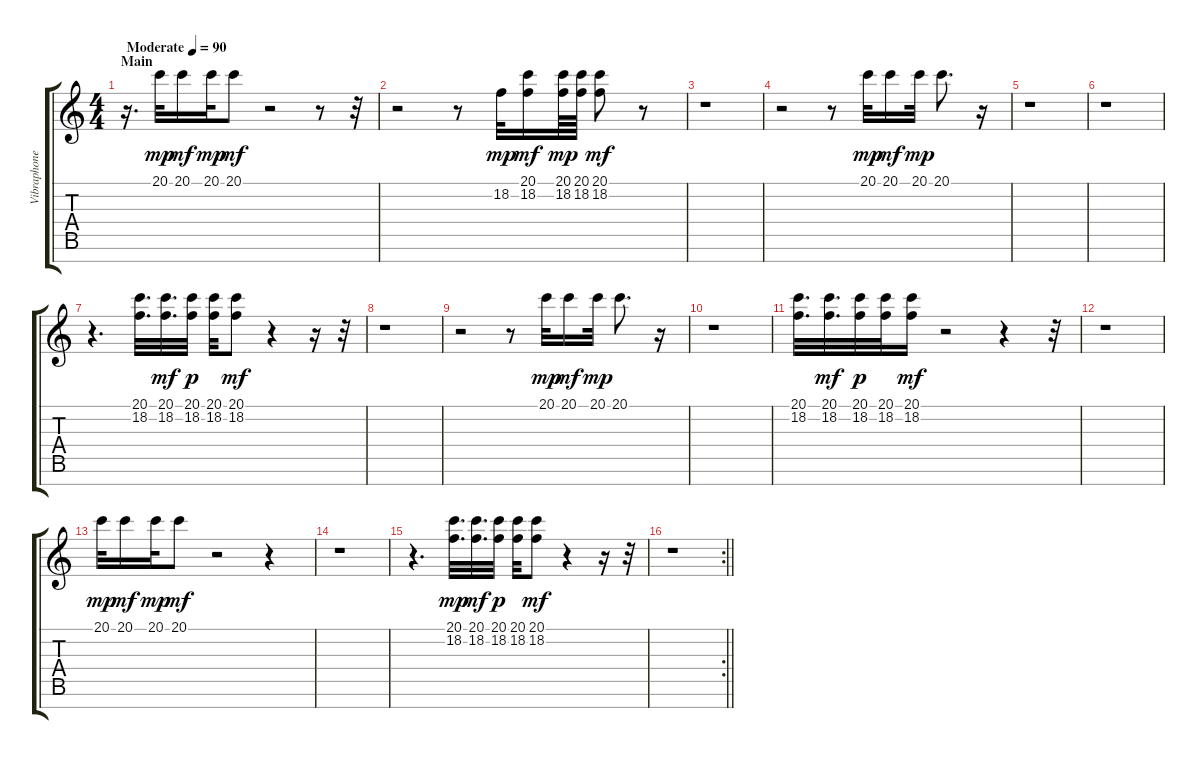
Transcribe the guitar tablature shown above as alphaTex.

\track ("Vibraphone" "Vibraphone") {instrument vibraphone}
\staff {score tabs}
\tuning (E4 B3 G3 D3 A2 E2 B1) {hide}
\ts (4 4)
\section ("" "Main")
\tempo (90 "Moderate")
\clef g2
\ks c
r.16{d dy mp instrument vibraphone} 20.1.32 20.1.16{dy mf} 20.1.32{dy mp} 20.1.8{dy mf} r.2 r.8 r.32 |
r.2 r.8 18.2.32{dy mp} (20.1 18.2).16{dy mf} (20.1 18.2).64{dy mp} (20.1 18.2).64 (20.1 18.2).8{dy mf} r.8 |
r.1 |
r.2 r.8 20.1.32{dy mp} 20.1.16{dy mf} 20.1.32{dy mp} 20.1.8{d} r.16 |
r.1 |
r.1 |
r.4{d} (20.1 18.2).32{d} (20.1 18.2).32{d dy mf} (20.1 18.2).32{dy p} (20.1 18.2).32 (20.1 18.2).8{dy mf} r.4 r.16 r.32 |
r.1 |
r.2 r.8 20.1.32{dy mp} 20.1.16{dy mf} 20.1.32{dy mp} 20.1.8{d} r.16 |
r.1 |
(20.1 18.2).32{d} (20.1 18.2).32{d dy mf} (20.1 18.2).32{dy p} (20.1 18.2).32 (20.1 18.2).16{dy mf} r.2 r.4 r.32 |
r.1 |
20.1.32{dy mp} 20.1.16{dy mf} 20.1.32{dy mp} 20.1.8{dy mf} r.2 r.4 |
r.1 |
r.4{d} (20.1 18.2).32{d dy mp} (20.1 18.2).32{d dy mf} (20.1 18.2).32{dy p} (20.1 18.2).32 (20.1 18.2).8{dy mf} r.4 r.16 r.32 |
\rc 2
\barLineRight lightlight
r.1
